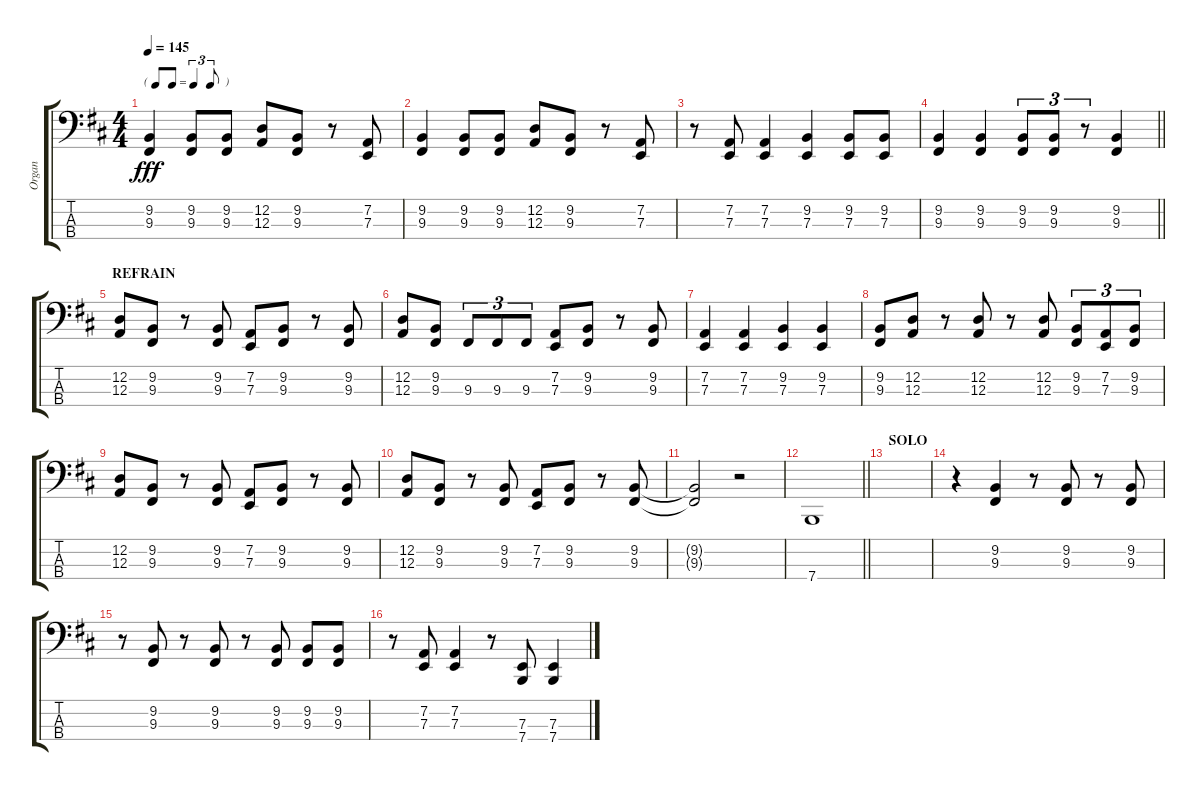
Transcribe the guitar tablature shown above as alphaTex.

\track ("Organ" "Organ") {instrument drawbarorgan}
\staff {score tabs}
\tuning (G2 D2 A1 E1) {hide}
\ts (4 4)
\tf triplet8th
\tempo 145
\clef f4
\ks d
(9.2 9.3).4{dy fff} (9.2 9.3).8 (9.2 9.3).8 (12.2 12.3).8 (9.2 9.3).8 r.8 (7.2 7.3).8 |
(9.2 9.3).4 (9.2 9.3).8 (9.2 9.3).8 (12.2 12.3).8 (9.2 9.3).8 r.8 (7.2 7.3).8 |
r.8 (7.2 7.3).8 (7.2 7.3).4 (9.2 7.3).4 (9.2 7.3).8 (9.2 7.3).8 |
\barLineRight lightlight
(9.2 9.3).4 (9.2 9.3).4 (9.2 9.3).8{tu (3 2)} (9.2 9.3).8{tu (3 2)} r.8{tu (3 2)} (9.2 9.3).4 |
\section ("" "REFRAIN")
(12.2 12.3).8 (9.2 9.3).8 r.8 (9.2 9.3).8 (7.2 7.3).8 (9.2 9.3).8 r.8 (9.2 9.3).8 |
(12.2 12.3).8 (9.2 9.3).8 9.3.8{tu (3 2)} 9.3.8{tu (3 2)} 9.3.8{tu (3 2)} (7.2 7.3).8 (9.2 9.3).8 r.8 (9.2 9.3).8 |
(7.2 7.3).4 (7.2 7.3).4 (9.2 7.3).4 (9.2 7.3).4 |
(9.2 9.3).8 (12.2 12.3).8 r.8 (12.2 12.3).8 r.8 (12.2 12.3).8 (9.2 9.3).8{tu (3 2)} (7.2 7.3).8{tu (3 2)} (9.2 9.3).8{tu (3 2)} |
(12.2 12.3).8 (9.2 9.3).8 r.8 (9.2 9.3).8 (7.2 7.3).8 (9.2 9.3).8 r.8 (9.2 9.3).8 |
(12.2 12.3).8 (9.2 9.3).8 r.8 (9.2 9.3).8 (7.2 7.3).8 (9.2 9.3).8 r.8 (9.2 9.3).8 |
(9.2{t} 9.3{t}).2 r.2 |
\barLineRight lightlight
7.4.1 |
\section ("" "SOLO")
|
r.4 (9.2 9.3).4 r.8 (9.2 9.3).8 r.8 (9.2 9.3).8 |
r.8 (9.2 9.3).8 r.8 (9.2 9.3).8 r.8 (9.2 9.3).8 (9.2 9.3).8 (9.2 9.3).8 |
r.8 (7.2 7.3).8 (7.2 7.3).4 r.8 (7.3 7.4).8 (7.3 7.4).4
